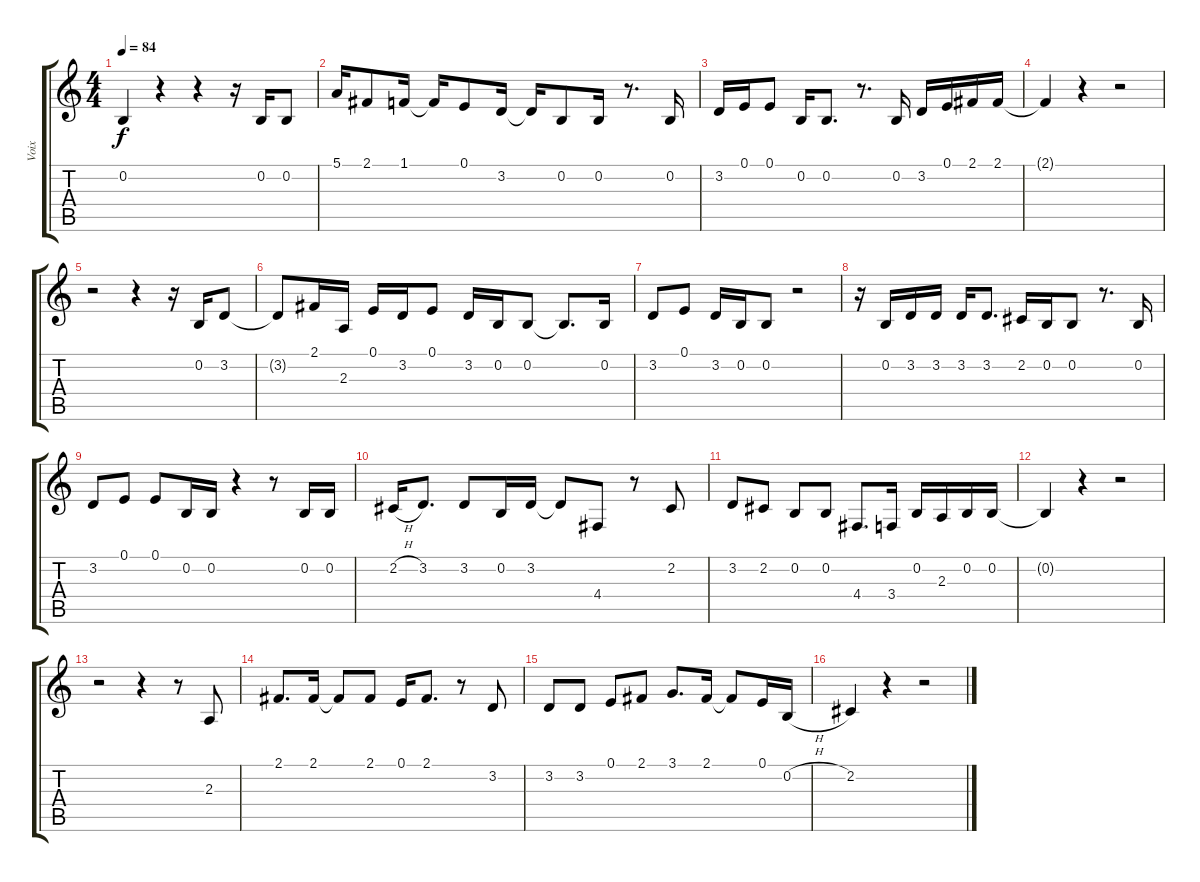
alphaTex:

\track ("Voix" "Voix") {instrument accordion}
\staff {score tabs}
\tuning (E4 B3 G3 D3 A2 E2) {hide}
\ts (4 4)
\tempo 84
\clef g2
\ks c
0.2.4{dy f} r.4 r.4 r.16 0.2.16 0.2.8 |
5.1.16 2.1.8 1.1.16 1.1{t}.16 0.1.8 3.2.16 3.2{t}.16 0.2.8 0.2.16 r.8{d} 0.2.16 |
3.2.16 0.1.16 0.1.8 0.2.16 0.2.8{d} r.8{d} 0.2.16 3.2.16 0.1.16 2.1.16 2.1.16 |
2.1{t}.4 r.4 r.2 |
r.2 r.4 r.16 0.2.16 3.2.8 |
3.2{t}.8 2.1.16 2.3.16 0.1.16 3.2.16 0.1.8 3.2.16 0.2.16 0.2.8 0.2{t}.8{d} 0.2.16 |
3.2.8 0.1.8 3.2.16 0.2.16 0.2.8 r.2 |
r.16 0.2.16 3.2.16 3.2.16 3.2.16 3.2.8{d} 2.2.16 0.2.16 0.2.8 r.8{d} 0.2.16 |
3.2.8 0.1.8 0.1.8 0.2.16 0.2.16 r.4 r.8 0.2.16 0.2.16 |
2.2{h}.16 3.2.8{d} 3.2.8 0.2.16 3.2.16 3.2{t}.8 4.4.8 r.8 2.2.8 |
3.2.8 2.2.8 0.2.8 0.2.8 4.4.8{d} 3.4.16 0.2.16 2.3.16 0.2.16 0.2.16 |
0.2{t}.4 r.4 r.2 |
r.2 r.4 r.8 2.3.8 |
2.1.8{d} 2.1.16 2.1{t}.8 2.1.8 0.1.16 2.1.8{d} r.8 3.2.8 |
3.2.8 3.2.8 0.1.8 2.1.8 3.1.8{d} 2.1.16 2.1{t}.8 0.1.16 0.2{h}.16 |
2.2.4 r.4 r.2
